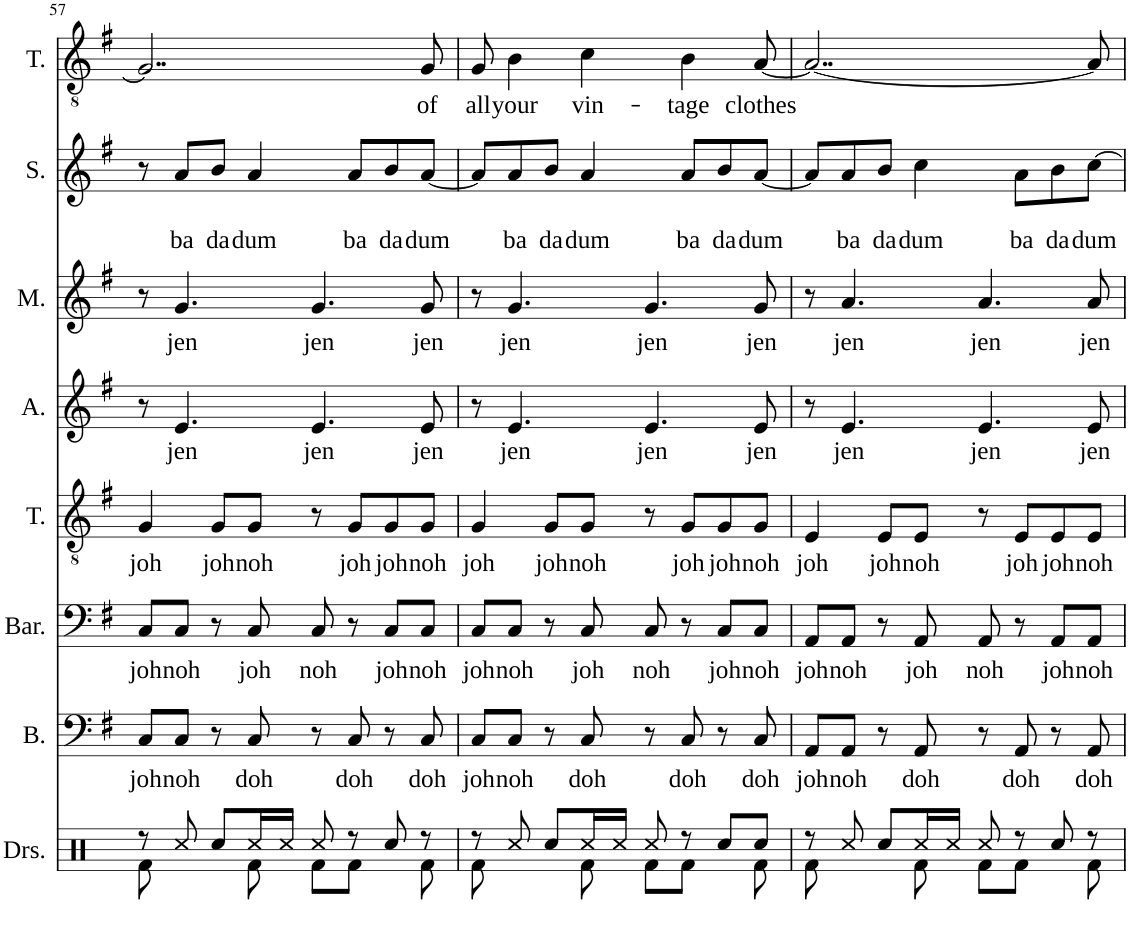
**kern	**kern	**text	**kern	**text	**kern	**text	**kern	**text	**kern	**text	**kern	**text	**text	**kern	**text
*part8	*part7	*part7	*part6	*part6	*part5	*part5	*part4	*part4	*part3	*part3	*part2	*part2	*part2	*part1	*part1
*staff8	*staff7	*staff7	*staff6	*staff6	*staff5	*staff5	*staff4	*staff4	*staff3	*staff3	*staff2	*staff2	*staff2	*staff1	*staff1
*I"Drumset	*I"Bass	*	*I"Baritone	*	*I"Tenor	*	*I"Alto	*	*I"Mezzo	*	*I"Soprano	*	*	*I"Tenor	*
*I'Drs.	*I'B.	*	*I'Bar.	*	*I'T.	*	*I'A.	*	*I'M.	*	*I'S.	*	*	*I'T.	*
!!LO:PB:g=z
*clefX	*clefF4	*	*clefF4	*	*clefGv2	*	*clefG2	*	*clefG2	*	*clefG2	*	*	*clefGv2	*
*k[]	*k[f#]	*	*k[f#]	*	*k[f#]	*	*k[f#]	*	*k[f#]	*	*k[f#]	*	*	*k[f#]	*
*M4/4	*M4/4	*	*M4/4	*	*M4/4	*	*M4/4	*	*M4/4	*	*M4/4	*	*	*M4/4	*
=57	=57	=57	=57	=57	=57	=57	=57	=57	=57	=57	=57	=57	=57	=57	=57
*^	*	*	*	*	*	*	*	*	*	*	*	*	*	*	*
!	!	!	!LO:LY:b	!	!LO:LY:b	!	!LO:LY:b	!	!	!	!	!	!	!	!	!
8r	8Rf\	8C/L	joh	8C/L	joh	4G/	joh	8r	.	8r	.	8r	.	.	2..G/]	.
!	!	!	!LO:LY:b	!	!LO:LY:b	!	!	!	!LO:LY:b	!	!LO:LY:b	!	!	!LO:LY:b	!	!
8Rcc/	4ryy	8C/J	noh	8C/J	noh	.	.	4.e/	jen	4.g/	jen	8a/L	.	ba	.	.
!	!	!	!	!	!	!	!LO:LY:b	!	!	!	!	!	!	!LO:LY:b	!	!
8Rcc/L	.	8r	.	8r	.	8G/L	joh	.	.	.	.	8b/J	.	da	.	.
!	!	!	!LO:LY:b	!	!LO:LY:b	!	!LO:LY:b	!	!	!	!	!	!	!LO:LY:b	!	!
16Rcc/L	8Rf\	8C/	doh	8C/	joh	8G/J	noh	.	.	.	.	4a/	.	dum	.	.
16Rcc/JJ	.	.	.	.	.	.	.	.	.	.	.	.	.	.	.	.
!	!	!	!	!	!LO:LY:b	!	!	!	!LO:LY:b	!	!LO:LY:b	!	!	!	!	!
8Rcc/	8Rf\L	8r	.	8C/	noh	8r	.	4.e/	jen	4.g/	jen	.	.	.	.	.
!	!	!	!LO:LY:b	!	!	!	!LO:LY:b	!	!	!	!	!	!	!LO:LY:b	!	!
8r	8Rf\J	8C/	doh	8r	.	8G/L	joh	.	.	.	.	8a/L	.	ba	.	.
!	!	!	!	!	!LO:LY:b	!	!LO:LY:b	!	!	!	!	!	!	!LO:LY:b	!	!
8Rcc/	8ryy	8r	.	8C/L	joh	8G/	joh	.	.	.	.	8b/	.	da	.	.
!	!	!	!LO:LY:b	!	!LO:LY:b	!	!LO:LY:b	!	!LO:LY:b	!	!LO:LY:b	!	!	!LO:LY:b	!	!LO:LY:b
8r	8Rf\	8C/	doh	8C/J	noh	8G/J	noh	8e/	jen	8g/	jen	[8a/J	.	dum	8G/	of
=58	=58	=58	=58	=58	=58	=58	=58	=58	=58	=58	=58	=58	=58	=58	=58	=58
!	!	!	!LO:LY:b	!	!LO:LY:b	!	!LO:LY:b	!	!	!	!	!	!	!	!	!LO:LY:b
8r	8Rf\	8C/L	joh	8C/L	joh	4G/	joh	8r	.	8r	.	8a/L]	.	.	8G/	all
!	!	!	!LO:LY:b	!	!LO:LY:b	!	!	!	!LO:LY:b	!	!LO:LY:b	!	!	!LO:LY:b	!	!LO:LY:b
8Rcc/	4ryy	8C/J	noh	8C/J	noh	.	.	4.e/	jen	4.g/	jen	8a/	.	ba	4B\	your
!	!	!	!	!	!	!	!LO:LY:b	!	!	!	!	!	!	!LO:LY:b	!	!
8Rcc/L	.	8r	.	8r	.	8G/L	joh	.	.	.	.	8b/J	.	da	.	.
!	!	!	!LO:LY:b	!	!LO:LY:b	!	!LO:LY:b	!	!	!	!	!	!	!LO:LY:b	!	!LO:LY:b
16Rcc/L	8Rf\	8C/	doh	8C/	joh	8G/J	noh	.	.	.	.	4a/	.	dum	4c\	vin-
16Rcc/JJ	.	.	.	.	.	.	.	.	.	.	.	.	.	.	.	.
!	!	!	!	!	!LO:LY:b	!	!	!	!LO:LY:b	!	!LO:LY:b	!	!	!	!	!
8Rcc/	8Rf\L	8r	.	8C/	noh	8r	.	4.e/	jen	4.g/	jen	.	.	.	.	.
!	!	!	!LO:LY:b	!	!	!	!LO:LY:b	!	!	!	!	!	!	!LO:LY:b	!	!LO:LY:b
8r	8Rf\J	8C/	doh	8r	.	8G/L	joh	.	.	.	.	8a/L	.	ba	4B\	-tage
!	!	!	!	!	!LO:LY:b	!	!LO:LY:b	!	!	!	!	!	!	!LO:LY:b	!	!
8Rcc/L	8ryy	8r	.	8C/L	joh	8G/	joh	.	.	.	.	8b/	.	da	.	.
!	!	!	!LO:LY:b	!	!LO:LY:b	!	!LO:LY:b	!	!LO:LY:b	!	!LO:LY:b	!	!	!LO:LY:b	!	!LO:LY:b
8Rcc/J	8Rf\	8C/	doh	8C/J	noh	8G/J	noh	8e/	jen	8g/	jen	[8a/J	.	dum	[8A/	clothes
=59	=59	=59	=59	=59	=59	=59	=59	=59	=59	=59	=59	=59	=59	=59	=59	=59
!	!	!	!LO:LY:b	!	!LO:LY:b	!	!LO:LY:b	!	!	!	!	!	!	!	!	!
8r	8Rf\	8AA/L	joh	8AA/L	joh	4E/	joh	8r	.	8r	.	8a/L]	.	.	2..A/_	.
!	!	!	!LO:LY:b	!	!LO:LY:b	!	!	!	!LO:LY:b	!	!LO:LY:b	!	!	!LO:LY:b	!	!
8Rcc/	4ryy	8AA/J	noh	8AA/J	noh	.	.	4.e/	jen	4.a/	jen	8a/	.	ba	.	.
!	!	!	!	!	!	!	!LO:LY:b	!	!	!	!	!	!	!LO:LY:b	!	!
8Rcc/L	.	8r	.	8r	.	8E/L	joh	.	.	.	.	8b/J	.	da	.	.
!	!	!	!LO:LY:b	!	!LO:LY:b	!	!LO:LY:b	!	!	!	!	!	!	!LO:LY:b	!	!
16Rcc/L	8Rf\	8AA/	doh	8AA/	joh	8E/J	noh	.	.	.	.	4cc\	.	dum	.	.
16Rcc/JJ	.	.	.	.	.	.	.	.	.	.	.	.	.	.	.	.
!	!	!	!	!	!LO:LY:b	!	!	!	!LO:LY:b	!	!LO:LY:b	!	!	!	!	!
8Rcc/	8Rf\L	8r	.	8AA/	noh	8r	.	4.e/	jen	4.a/	jen	.	.	.	.	.
!	!	!	!LO:LY:b	!	!	!	!LO:LY:b	!	!	!	!	!	!	!LO:LY:b	!	!
8r	8Rf\J	8AA/	doh	8r	.	8E/L	joh	.	.	.	.	8a\L	.	ba	.	.
!	!	!	!	!	!LO:LY:b	!	!LO:LY:b	!	!	!	!	!	!	!LO:LY:b	!	!
8Rcc/	8ryy	8r	.	8AA/L	joh	8E/	joh	.	.	.	.	8b\	.	da	.	.
!	!	!	!LO:LY:b	!	!LO:LY:b	!	!LO:LY:b	!	!LO:LY:b	!	!LO:LY:b	!	!	!LO:LY:b	!	!
8r	8Rf\	8AA/	doh	8AA/J	noh	8E/J	noh	8e/	jen	8a/	jen	[8cc\J	.	dum	8A/]	.
*v	*v	*	*	*	*	*	*	*	*	*	*	*	*	*	*	*
=	=	=	=	=	=	=	=	=	=	=	=	=	=	=	=
*-	*-	*-	*-	*-	*-	*-	*-	*-	*-	*-	*-	*-	*-	*-	*-
